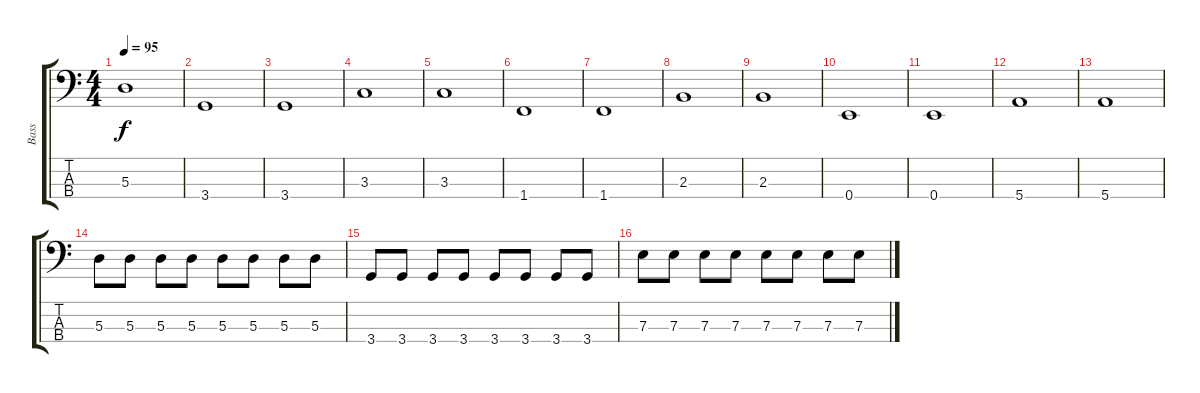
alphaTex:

\track ("Bass" "Bass") {instrument electricbasspick}
\staff {score tabs}
\tuning (G2 D2 A1 E1) {hide}
\ts (4 4)
\tempo 95
\clef f4
\ks c
5.3.1{dy f} |
3.4.1 |
3.4.1 |
3.3.1 |
3.3.1 |
1.4.1 |
1.4.1 |
2.3.1 |
2.3.1 |
0.4.1 |
0.4.1 |
5.4.1 |
5.4.1 |
5.3.8 5.3.8 5.3.8 5.3.8 5.3.8 5.3.8 5.3.8 5.3.8 |
3.4.8 3.4.8 3.4.8 3.4.8 3.4.8 3.4.8 3.4.8 3.4.8 |
7.3.8 7.3.8 7.3.8 7.3.8 7.3.8 7.3.8 7.3.8 7.3.8
